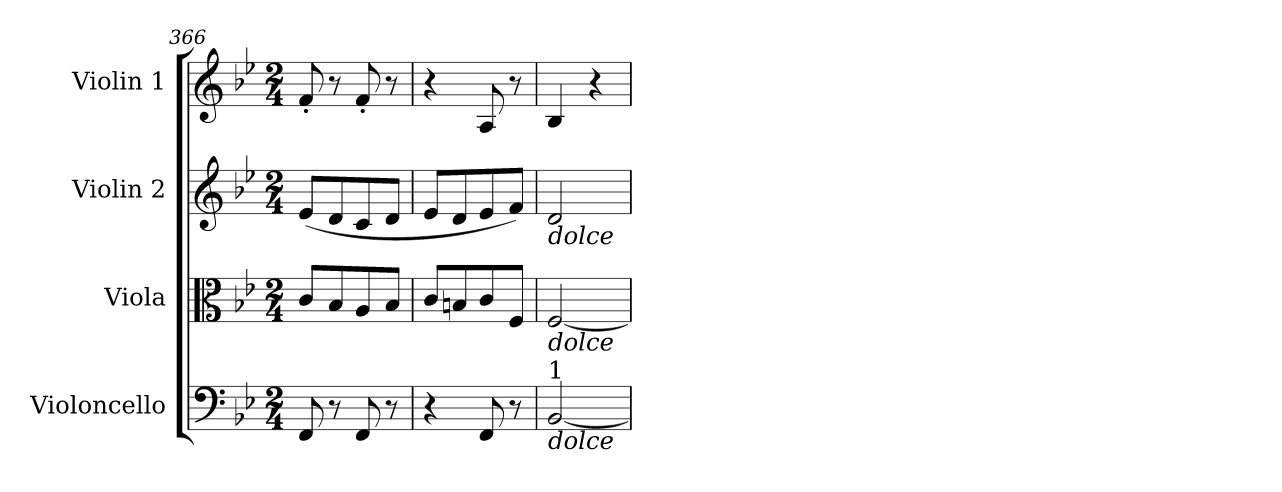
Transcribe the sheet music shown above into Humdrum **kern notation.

**kern	**kern	**kern	**kern
*part4	*part3	*part2	*part1
*staff4	*staff3	*staff2	*staff1
*I"Violoncello	*I"Viola	*I"Violin 2	*I"Violin 1
*I'Vc	*I'Vla	*I'Vln	*I'Vln
*clefF4	*clefC3	*clefG2	*clefG2
*k[b-e-]	*k[b-e-]	*k[b-e-]	*k[b-e-]
*M2/4	*M2/4	*M2/4	*M2/4
=366	=366	=366	=366
8FF/	8c/L	(8e-/L	8f'/
8r	8B-/	8d/	8r
8FF/	8A/	8c/	8f'/
8r	8B-/J	8d/J	8r
=367	=367	=367	=367
4r	8c/L	8e-/L	4r
.	8Bn/	8d/	.
8FF/	8c/	8e-/	8A/
8r	8F/J	8f/J)	8r
=368	=368	=368	=368
!	!	!LO:TX:b:i:t=dolce	!
!	!LO:TX:b:i:t=dolce	!	!
!LO:TX:a:t=1	!	!	!
!LO:TX:b:i:t=dolce	!	!	!
[2BB-/	[2F/	2d/	4B-/
.	.	.	4r
=	=	=	=
*-	*-	*-	*-
